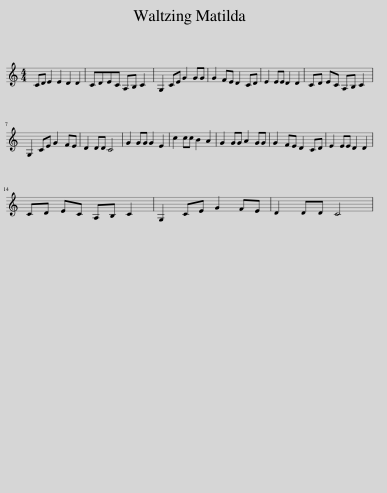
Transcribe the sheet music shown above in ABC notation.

X:1
L:1/8
M:4/4
I:linebreak $
K:C
V:1 treble
V:1
 CD E2 E2 D2 D2 | CDEC A,B, C2 | G,2 CE G2 GG | G2 FE D2 CD | E2 EE D2 D2 | %5
 CD EC A,B, C2 |$ G,2 CE G2 FE | D2 DD C4 | G2 GG G2 E2 | c2 cc B2 A2 | %10
 G2 GG A2 GG | G2 FE D2 CD | E2 EE D2 D2 |$ CD EC A,B, C2 | G,2 CE G2 FE | %15
 D2 DD C4 | %16
